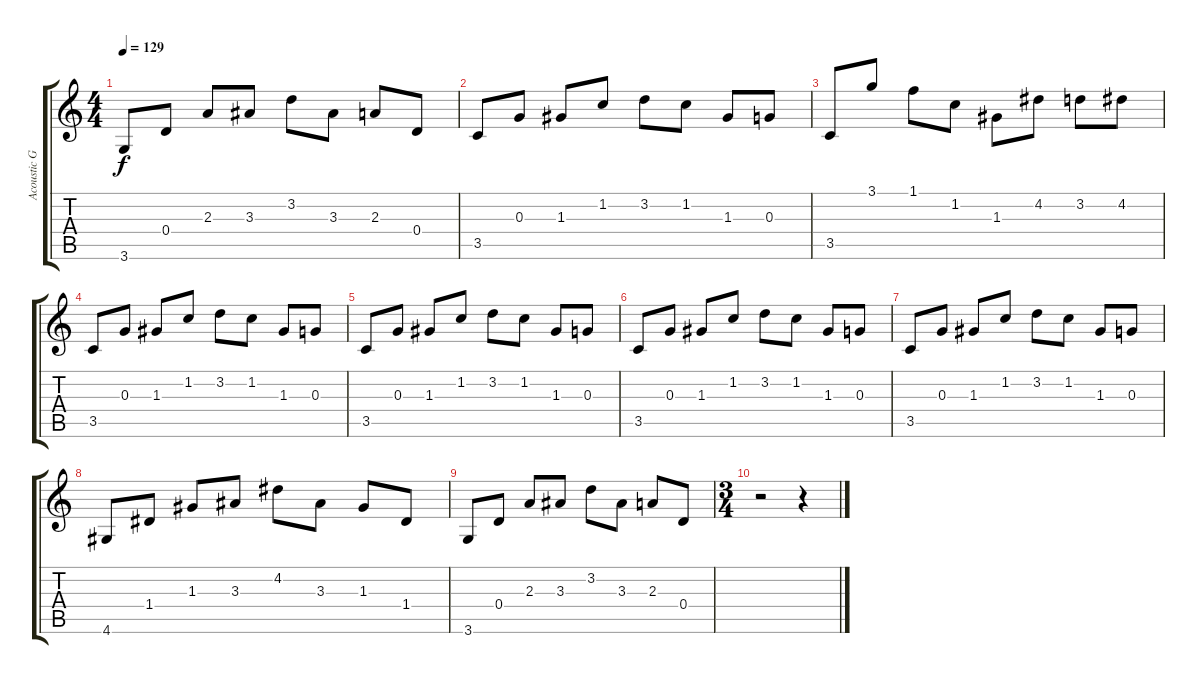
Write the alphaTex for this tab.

\track ("Acoustic Guitar" "Acoustic G") {instrument acousticguitarnylon}
\staff {score tabs}
\tuning (E4 B3 G3 D3 A2 E2) {hide}
\ts (4 4)
\tempo 129
\clef g2
\ks c
3.6.8{dy f} 0.4.8 2.3.8 3.3.8 3.2.8 3.3.8 2.3.8 0.4.8 |
3.5.8 0.3.8 1.3.8 1.2.8 3.2.8 1.2.8 1.3.8 0.3.8 |
3.5.8 3.1.8 1.1.8 1.2.8 1.3.8 4.2.8 3.2.8 4.2.8 |
3.5.8 0.3.8 1.3.8 1.2.8 3.2.8 1.2.8 1.3.8 0.3.8 |
3.5.8 0.3.8 1.3.8 1.2.8 3.2.8 1.2.8 1.3.8 0.3.8 |
3.5.8 0.3.8 1.3.8 1.2.8 3.2.8 1.2.8 1.3.8 0.3.8 |
3.5.8 0.3.8 1.3.8 1.2.8 3.2.8 1.2.8 1.3.8 0.3.8 |
4.6.8 1.4.8 1.3.8 3.3.8 4.2.8 3.3.8 1.3.8 1.4.8 |
3.6.8 0.4.8 2.3.8 3.3.8 3.2.8 3.3.8 2.3.8 0.4.8 |
\ts (3 4)
r.2 r.4
